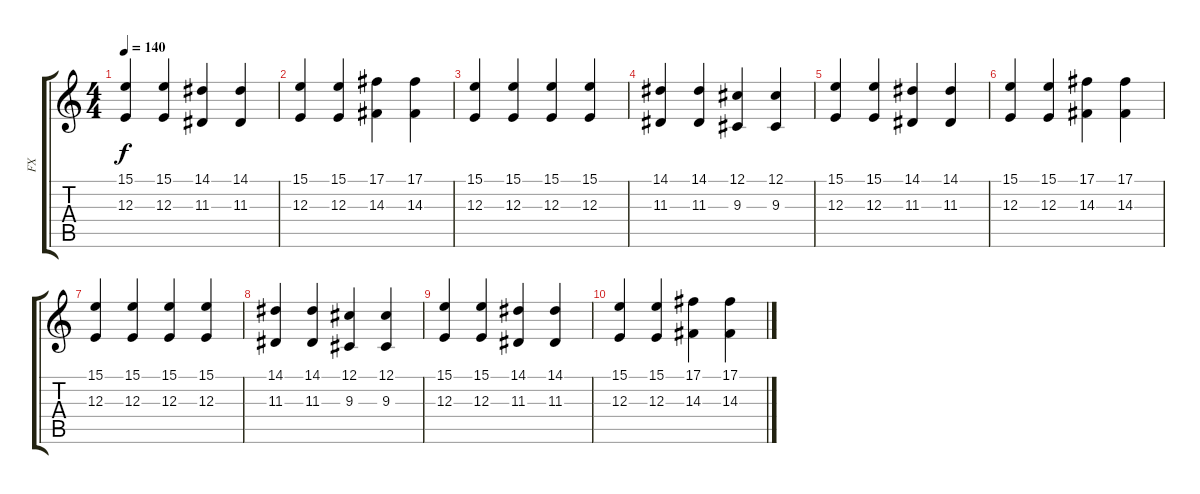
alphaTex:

\track ("FX" "FX") {instrument stringensemble1}
\staff {score tabs}
\tuning (Db4 Ab3 E3 B2 Gb2 Db2) {hide}
\ts (4 4)
\tempo 140
\clef g2
\ks c
(15.1 12.3).4{dy f} (15.1 12.3).4 (14.1 11.3).4 (14.1 11.3).4 |
(15.1 12.3).4 (15.1 12.3).4 (17.1 14.3).4 (17.1 14.3).4 |
(15.1 12.3).4 (15.1 12.3).4 (15.1 12.3).4 (15.1 12.3).4 |
(14.1 11.3).4 (14.1 11.3).4 (12.1 9.3).4 (12.1 9.3).4 |
(15.1 12.3).4 (15.1 12.3).4 (14.1 11.3).4 (14.1 11.3).4 |
(15.1 12.3).4 (15.1 12.3).4 (17.1 14.3).4 (17.1 14.3).4 |
(15.1 12.3).4 (15.1 12.3).4 (15.1 12.3).4 (15.1 12.3).4 |
(14.1 11.3).4 (14.1 11.3).4 (12.1 9.3).4 (12.1 9.3).4 |
(15.1 12.3).4 (15.1 12.3).4 (14.1 11.3).4 (14.1 11.3).4 |
(15.1 12.3).4 (15.1 12.3).4 (17.1 14.3).4 (17.1 14.3).4
